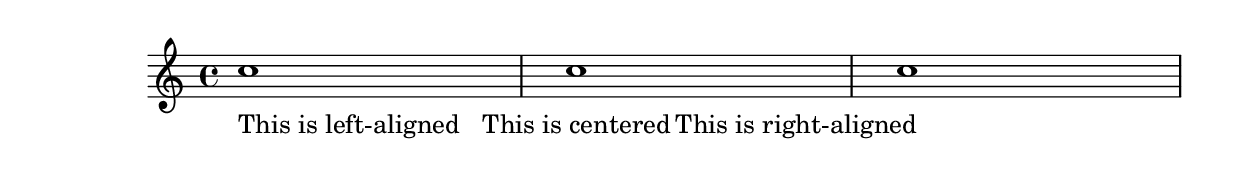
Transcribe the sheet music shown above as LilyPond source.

%% Do not edit this file; it is auto-generated from LSR http://lsr.dsi.unimi.it
%% This file is in the public domain.
\version "2.11.48"

\header {
  lsrtags = "text, vocal-music"

  texidoc = "
Horizontal alignment for lyrics cam be set by overriding the
@code{self-alignment-X} property of the @code{LyricText} object.
@code{#-1} is left, @code{#0} is center and @code{#1} is right;
however, you can use @code{#LEFT}, @code{#CENTER} and @code{#RIGHT} as
well. 

"
  doctitle = "Aligning lyrics"
} % begin verbatim
\layout { ragged-right = ##f }
\relative c'' {
  c1
  c1
  c1
}
\addlyrics {
  \once \override LyricText #'self-alignment-X = #LEFT
  "This is left-aligned"
  \once \override LyricText #'self-alignment-X = #CENTER
  "This is centered" 
  \once \override LyricText #'self-alignment-X = #1
  "This is right-aligned"
}
